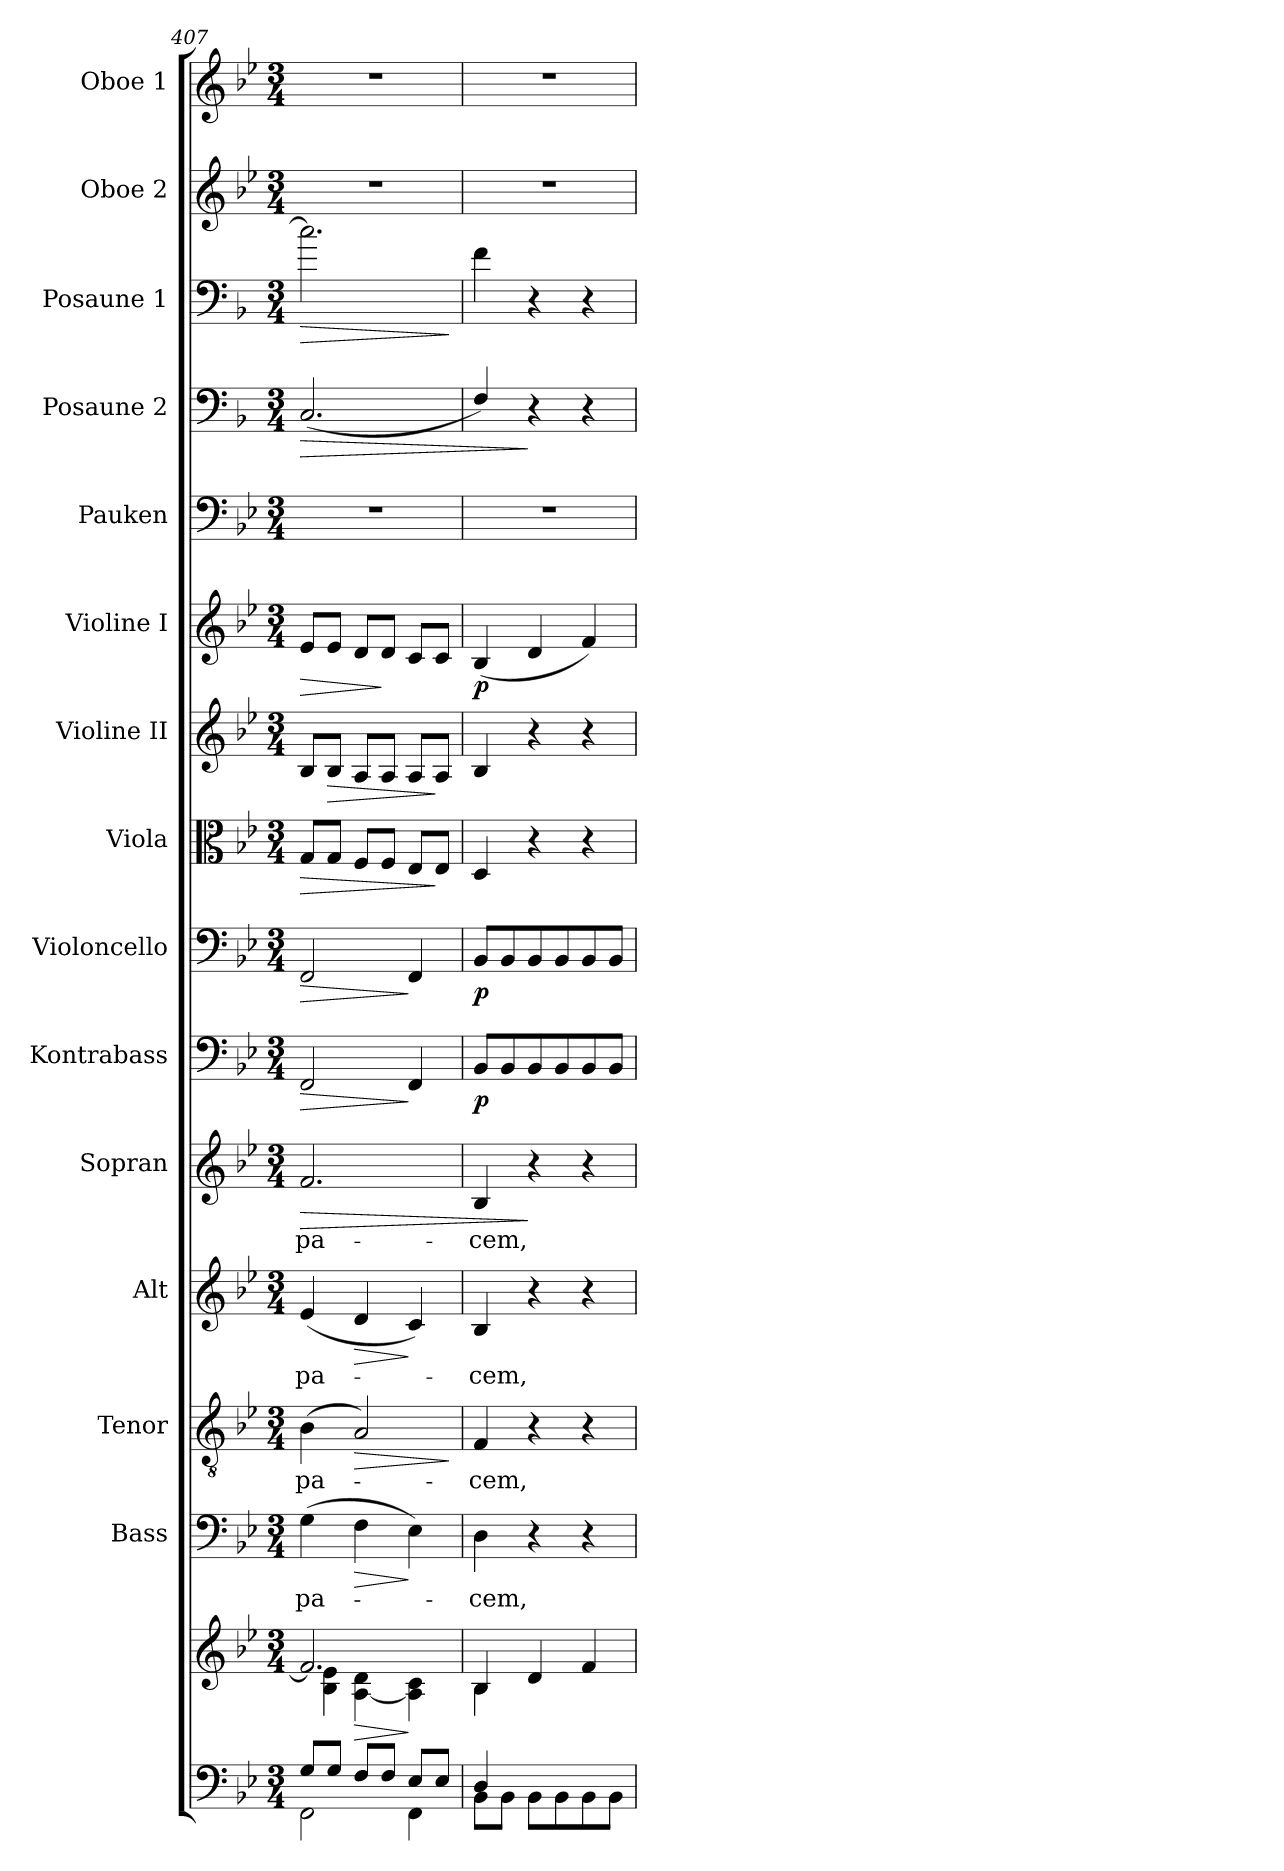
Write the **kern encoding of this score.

**kern	**kern	**dynam	**kern	**text	**dynam	**kern	**text	**dynam	**kern	**text	**dynam	**kern	**text	**dynam	**kern	**dynam	**kern	**dynam	**kern	**dynam	**kern	**dynam	**kern	**dynam	**kern	**kern	**dynam	**kern	**dynam	**kern	**kern
*part15	*part15	*part15	*part14	*part14	*part14	*part13	*part13	*part13	*part12	*part12	*part12	*part11	*part11	*part11	*part10	*part10	*part9	*part9	*part8	*part8	*part7	*part7	*part6	*part6	*part5	*part4	*part4	*part3	*part3	*part2	*part1
*staff16	*staff15	*staff15/16	*staff14	*staff14	*staff14	*staff13	*staff13	*staff13	*staff12	*staff12	*staff12	*staff11	*staff11	*staff11	*staff10	*staff10	*staff9	*staff9	*staff8	*staff8	*staff7	*staff7	*staff6	*staff6	*staff5	*staff4	*staff4	*staff3	*staff3	*staff2	*staff1
*	*	*	*I"Bass	*	*	*I"Tenor	*	*	*I"Alt	*	*	*I"Sopran	*	*	*I"Kontrabass	*	*I"Violoncello	*	*I"Viola	*	*I"Violine II	*	*I"Violine I	*	*I"Pauken	*I"Posaune 2	*	*I"Posaune 1	*	*I"Oboe 2	*I"Oboe 1
*	*	*	*I'B.	*	*	*I'T.	*	*	*I'A.	*	*	*I'S.	*	*	*I'Kb.	*	*I'Vc.	*	*I'Vla.	*	*I'Vl. II	*	*I'Vl. I	*	*I'Pk.	*I'Pos. 2	*	*I'Pos. 1	*	*I'Ob. 2	*I'Ob. 1
*clefF4	*clefG2	*	*clefF4	*	*	*clefGv2	*	*	*clefG2	*	*	*clefG2	*	*	*clefF4	*	*clefF4	*	*clefC3	*	*clefG2	*	*clefG2	*	*clefF4	*clefF4	*	*clefF4	*	*clefG2	*clefG2
*	*	*	*	*	*	*	*	*	*	*	*	*	*	*	*ITrd7c12	*	*	*	*	*	*	*	*	*	*	*ITrd4c7	*	*ITrd4c7	*	*	*
*k[b-e-]	*k[b-e-]	*	*k[b-e-]	*	*	*k[b-e-]	*	*	*k[b-e-]	*	*	*k[b-e-]	*	*	*k[b-e-]	*	*k[b-e-]	*	*k[b-e-]	*	*k[b-e-]	*	*k[b-e-]	*	*k[b-e-]	*k[b-e-]	*	*k[b-e-]	*	*k[b-e-]	*k[b-e-]
*B-:	*B-:	*	*B-:	*	*	*B-:	*	*	*B-:	*	*	*B-:	*	*	*B-:	*	*B-:	*	*B-:	*	*B-:	*	*B-:	*	*B-:	*B-:	*	*B-:	*	*B-:	*B-:
*M3/4	*M3/4	*	*M3/4	*	*	*M3/4	*	*	*M3/4	*	*	*M3/4	*	*	*M3/4	*	*M3/4	*	*M3/4	*	*M3/4	*	*M3/4	*	*M3/4	*M3/4	*	*M3/4	*	*M3/4	*M3/4
=407	=407	=407	=407	=407	=407	=407	=407	=407	=407	=407	=407	=407	=407	=407	=407	=407	=407	=407	=407	=407	=407	=407	=407	=407	=407	=407	=407	=407	=407	=407	=407
*^	*^	*	*	*	*	*	*	*	*	*	*	*	*	*	*	*	*	*	*	*	*	*	*	*	*	*	*	*	*	*	*
!	!	!	!	!	!	!LO:LY:b	!	!	!LO:LY:b	!	!	!LO:LY:b	!	!	!LO:LY:b	!LO:HP:b	!	!LO:HP:b	!	!LO:HP:b	!	!LO:HP:b	!	!	!	!LO:HP:b	!	!	!LO:HP:b	!	!LO:HP:b	!	!
8G/L	2FF\	2.f/]	4B-\ 4e-\	.	(>4G\	pa-	.	(>4B-\	pa-	.	(<4e-/	pa-	.	2.f/	pa-	>	2FFF/	>	2FF/	>	8G/L	>	8B-/L	.	8e-/L	>	2.r	(<2.FF/	>	2.f\]	>	2.r	2.r
!	!	!	!	!	!	!	!	!	!	!	!	!	!	!	!	!	!	!	!	!	!	!	!	!LO:HP:b	!	!	!	!	!	!	!	!	!
8G/J	.	.	.	.	.	.	.	.	.	.	.	.	.	.	.	.	.	.	.	.	8G/J	.	8B-/J	>	8e-/J	.	.	.	.	.	.	.	.
!	!	!	!	!LO:HP:b	!	!	!LO:HP:b	!	!	!LO:HP:b	!	!	!LO:HP:b	!	!	!	!	!	!	!	!	!	!	!	!	!	!	!	!	!	!	!	!
8F/L	.	.	[<4A\ 4d\	>	4F\	.	>	2A/)	.	>	4d/	.	>	.	.	.	.	.	.	.	8F/L	.	8A/L	.	8d/L	.	.	.	.	.	.	.	.
8F/J	.	.	.	.	.	.	.	.	.	.	.	.	.	.	.	.	.	.	.	.	8F/J	.	8A/J	.	8d/J	]	.	.	.	.	.	.	.
8E-/L	4FF\	.	4A\] 4c\	]	4E-\)	.	]	.	.	.	4c/)	.	]	.	.	.	4FFF/	]	4FF/	]	8E-/L	.	8A/L	.	8c/L	.	.	.	.	.	.	.	.
8E-/J	.	.	.	.	.	.	.	.	.	.	.	.	.	.	.	.	.	.	.	.	8E-/J	]	8A/J	]	8c/J	.	.	.	.	.	.	.	.
*v	*v	*	*	*	*	*	*	*	*	*	*	*	*	*	*	*	*	*	*	*	*	*	*	*	*	*	*	*	*	*	*	*	*
*	*v	*v	*	*	*	*	*	*	*	*	*	*	*	*	*	*	*	*	*	*	*	*	*	*	*	*	*	*	*	*	*	*
.	.	.	.	.	.	.	.	]	.	.	.	.	.	.	.	.	.	.	.	.	.	.	.	.	.	.	.	.	]	.	.
=408	=408	=408	=408	=408	=408	=408	=408	=408	=408	=408	=408	=408	=408	=408	=408	=408	=408	=408	=408	=408	=408	=408	=408	=408	=408	=408	=408	=408	=408	=408	=408
*^	*^	*	*	*	*	*	*	*	*	*	*	*	*	*	*	*	*	*	*	*	*	*	*	*	*	*	*	*	*	*	*
!	!	!	!	!	!	!LO:LY:b	!	!	!LO:LY:b	!	!	!LO:LY:b	!	!	!LO:LY:b	!	!	!LO:DY:b	!	!LO:DY:b	!	!	!	!	!	!LO:DY:b	!	!	!	!	!	!	!
4D/	8BB-\L	4B-/	4B-\	.	4D\	-cem,	.	4F/	-cem,	.	4B-/	-cem,	.	4B-/	-cem,	.	8BBB-/L	p	8BB-/L	p	4D/	.	4B-/	.	(<4B-/	p	2.r	4BB-/)	.	4B-\	.	2.r	2.r
.	8BB-\J	.	.	.	.	.	.	.	.	.	.	.	.	.	.	.	8BBB-/	.	8BB-/	.	.	.	.	.	.	.	.	.	.	.	.	.	.
2ryy	8BB-\L	4d/	2ryy	.	4r	.	.	4r	.	.	4r	.	.	4r	.	]	8BBB-/	.	8BB-/	.	4r	.	4r	.	4d/	.	.	4r	]	4r	.	.	.
.	8BB-\	.	.	.	.	.	.	.	.	.	.	.	.	.	.	.	8BBB-/	.	8BB-/	.	.	.	.	.	.	.	.	.	.	.	.	.	.
.	8BB-\	4f/	.	.	4r	.	.	4r	.	.	4r	.	.	4r	.	.	8BBB-/	.	8BB-/	.	4r	.	4r	.	4f/)	.	.	4r	.	4r	.	.	.
.	8BB-\J	.	.	.	.	.	.	.	.	.	.	.	.	.	.	.	8BBB-/J	.	8BB-/J	.	.	.	.	.	.	.	.	.	.	.	.	.	.
*v	*v	*	*	*	*	*	*	*	*	*	*	*	*	*	*	*	*	*	*	*	*	*	*	*	*	*	*	*	*	*	*	*	*
*	*v	*v	*	*	*	*	*	*	*	*	*	*	*	*	*	*	*	*	*	*	*	*	*	*	*	*	*	*	*	*	*	*
=	=	=	=	=	=	=	=	=	=	=	=	=	=	=	=	=	=	=	=	=	=	=	=	=	=	=	=	=	=	=	=
*-	*-	*-	*-	*-	*-	*-	*-	*-	*-	*-	*-	*-	*-	*-	*-	*-	*-	*-	*-	*-	*-	*-	*-	*-	*-	*-	*-	*-	*-	*-	*-
